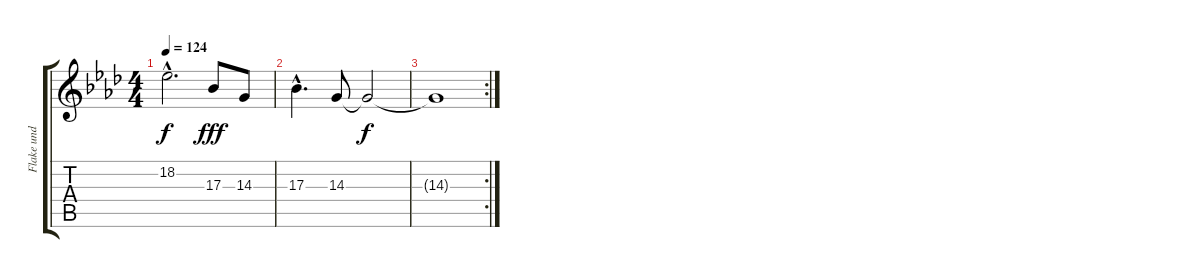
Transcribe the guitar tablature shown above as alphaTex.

\track ("Flake und till" "Flake und ") {instrument pad1newage}
\staff {score tabs}
\tuning (D4 A3 F3 C3 G2 C2) {hide}
\ts (4 4)
\tempo 124
\clef g2
\ks ab
18.2{hac t}.2{d dy f} 17.3.8{dy fff} 14.3.8 |
17.3{hac}.4{d} 14.3.8 14.3{t}.2{dy f} |
\rc 2
14.3{t}.1
